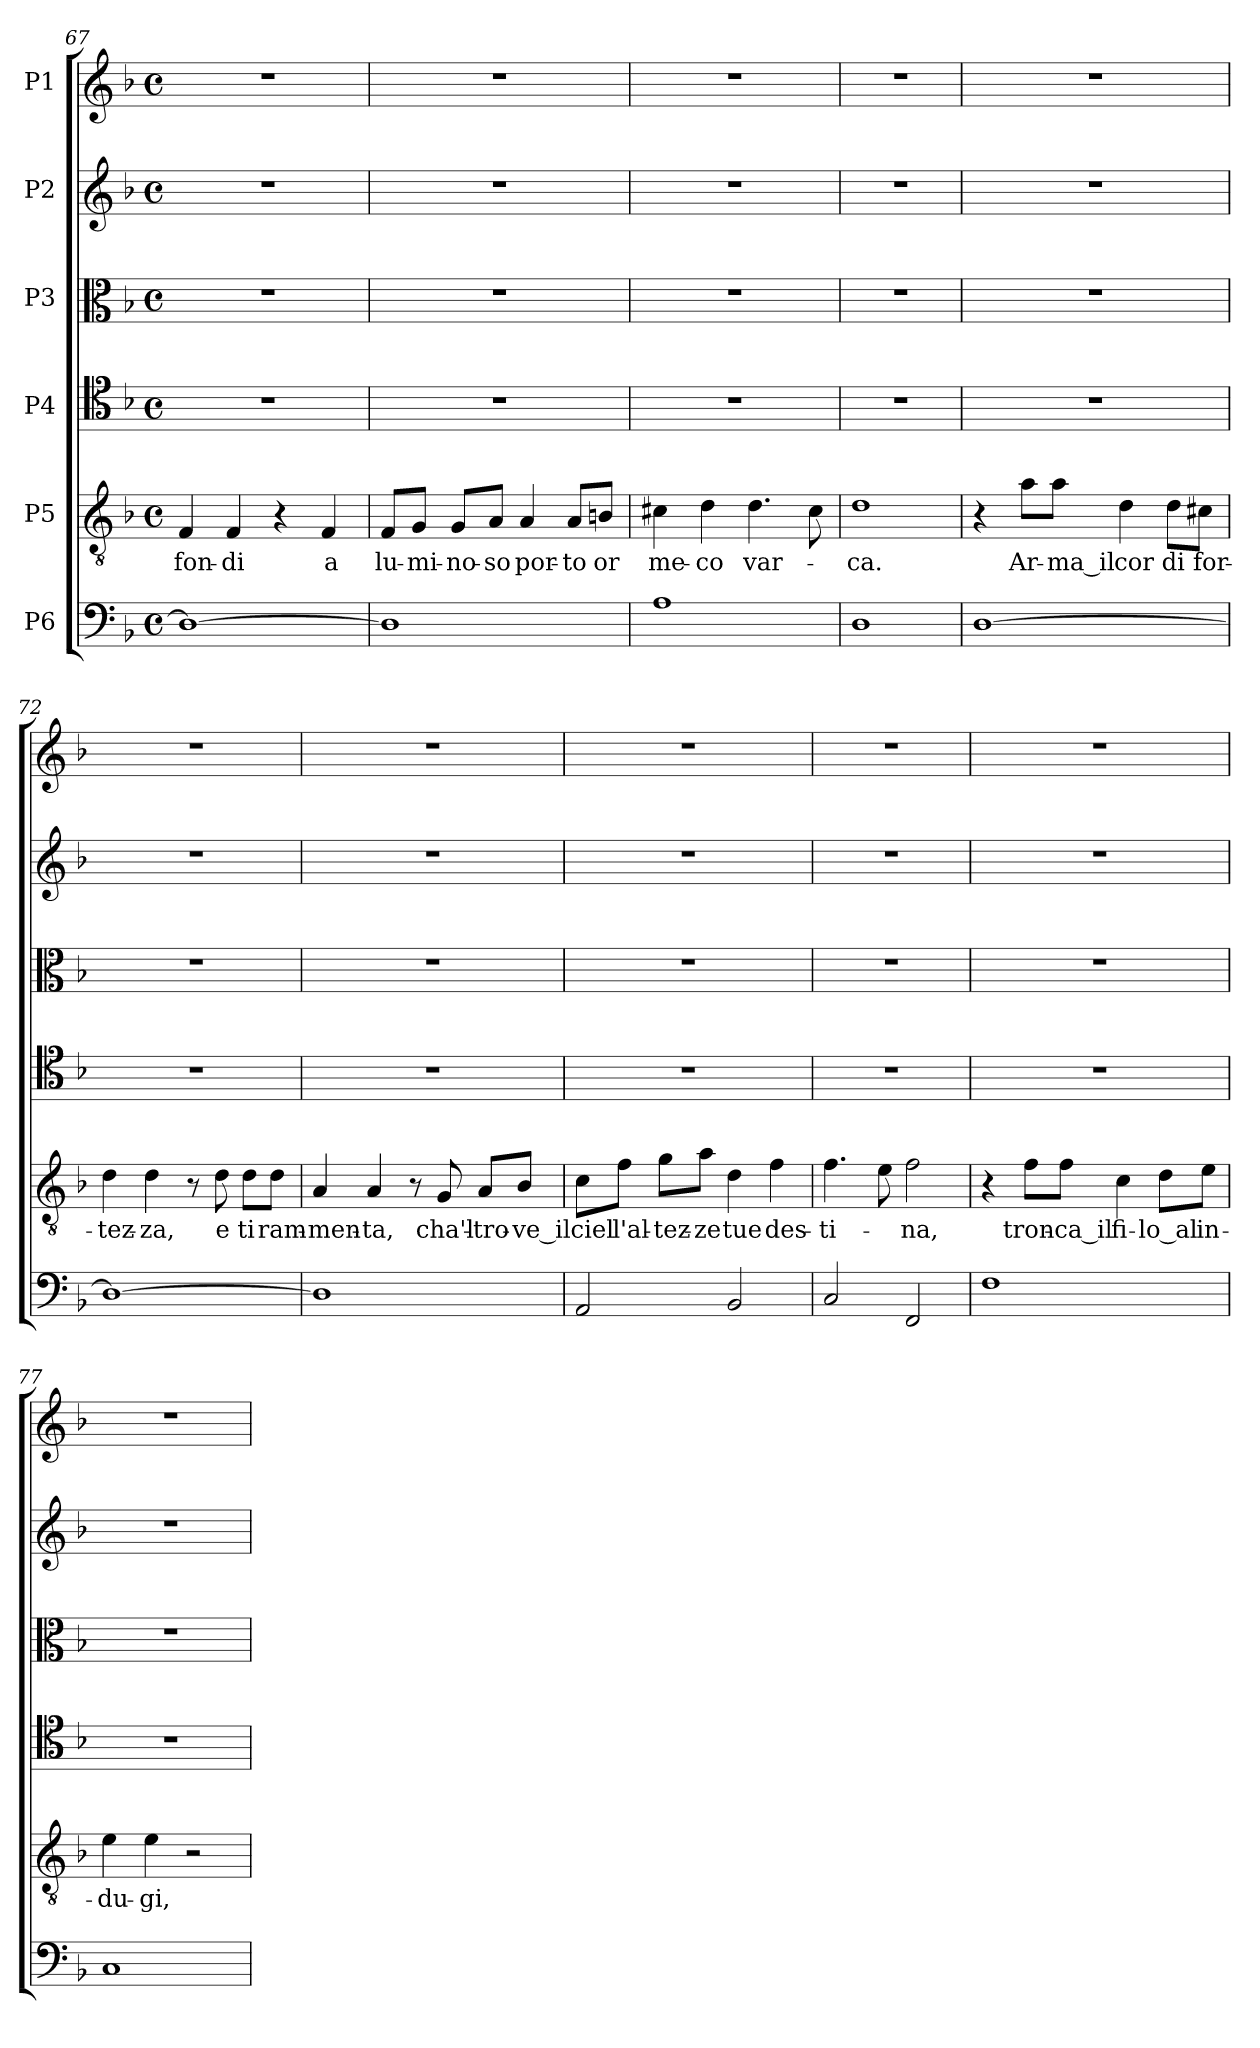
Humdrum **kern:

**kern	**kern	**text	**kern	**kern	**kern	**kern
*part6	*part5	*part5	*part4	*part3	*part2	*part1
*staff6	*staff5	*staff5	*staff4	*staff3	*staff2	*staff1
*I"P6	*I"P5	*	*I"P4	*I"P3	*I"P2	*I"P1
*clefF4	*clefGv2	*	*clefC4	*clefC3	*clefG2	*clefG2
*	*ITrd7c12	*	*	*	*	*
*k[b-]	*k[b-]	*	*k[b-]	*k[b-]	*k[b-]	*k[b-]
*F:	*F:	*	*F:	*F:	*F:	*F:
*M4/4	*M4/4	*	*M4/4	*M4/4	*M4/4	*M4/4
*met(c)	*met(c)	*	*met(c)	*met(c)	*met(c)	*met(c)
=67	=67	=67	=67	=67	=67	=67
!	!	!LO:LY:b:color=#000000	!	!	!	!
1Di_	4FFi/	-fon-	1r	1r	1r	1r
!	!	!LO:LY:b:color=#000000	!	!	!	!
.	4FFi/	-di	.	.	.	.
.	4r	.	.	.	.	.
!	!	!LO:LY:b:color=#000000	!	!	!	!
.	4FFi/	a	.	.	.	.
=68	=68	=68	=68	=68	=68	=68
!	!	!LO:LY:b:color=#000000	!	!	!	!
1Di]	8FFi/L	lu-	1r	1r	1r	1r
!	!	!LO:LY:b:color=#000000	!	!	!	!
.	8GGi/J	-mi-	.	.	.	.
!	!	!LO:LY:b:color=#000000	!	!	!	!
.	8GGi/L	-no-	.	.	.	.
!	!	!LO:LY:b:color=#000000	!	!	!	!
.	8AAi/J	-so	.	.	.	.
!	!	!LO:LY:b:color=#000000	!	!	!	!
.	4AAi/	por-	.	.	.	.
!	!	!LO:LY:b:color=#000000	!	!	!	!
.	8AAi/L	-to	.	.	.	.
!	!	!LO:LY:b:color=#000000	!	!	!	!
.	8BBni/J	or	.	.	.	.
=69	=69	=69	=69	=69	=69	=69
!	!	!LO:LY:b:color=#000000	!	!	!	!
1Ai	4C#Xi\	me-	1r	1r	1r	1r
!	!	!LO:LY:b:color=#000000	!	!	!	!
.	4Di\	-co	.	.	.	.
!	!	!LO:LY:b:color=#000000	!	!	!	!
.	4.Di\	var-	.	.	.	.
.	8C#i\	.	.	.	.	.
=70	=70	=70	=70	=70	=70	=70
!	!	!LO:LY:b:color=#000000	!	!	!	!
1Di	1Di	-ca.	1r	1r	1r	1r
=71	=71	=71	=71	=71	=71	=71
[1Di	4r	.	1r	1r	1r	1r
!	!	!LO:LY:b:color=#000000	!	!	!	!
.	8Ai\L	Ar-	.	.	.	.
!	!	!LO:LY:b:color=#000000	!	!	!	!
.	8Ai\J	-ma_il	.	.	.	.
!	!	!LO:LY:b:color=#000000	!	!	!	!
.	4Di\	cor	.	.	.	.
!	!	!LO:LY:b:color=#000000	!	!	!	!
.	8Di\L	di	.	.	.	.
!	!	!LO:LY:b:color=#000000	!	!	!	!
.	8C#Xi\J	for-	.	.	.	.
!!LO:LB:g=z
=72	=72	=72	=72	=72	=72	=72
!	!	!LO:LY:b:color=#000000	!	!	!	!
1Di_	4Di\	-tez-	1r	1r	1r	1r
!	!	!LO:LY:b:color=#000000	!	!	!	!
.	4Di\	-za,	.	.	.	.
.	8r	.	.	.	.	.
!	!	!LO:LY:b:color=#000000	!	!	!	!
.	8Di\	e	.	.	.	.
!	!	!LO:LY:b:color=#000000	!	!	!	!
.	8Di\L	ti	.	.	.	.
!	!	!LO:LY:b:color=#000000	!	!	!	!
.	8Di\J	ram-	.	.	.	.
=73	=73	=73	=73	=73	=73	=73
!	!	!LO:LY:b:color=#000000	!	!	!	!
1Di]	4AAi/	-men-	1r	1r	1r	1r
!	!	!LO:LY:b:color=#000000	!	!	!	!
.	4AAi/	-ta,	.	.	.	.
.	8r	.	.	.	.	.
!	!	!LO:LY:b:color=#000000	!	!	!	!
.	8GGi/	cha'l-	.	.	.	.
!	!	!LO:LY:b:color=#000000	!	!	!	!
.	8AAi/L	-tro-	.	.	.	.
!	!	!LO:LY:b:color=#000000	!	!	!	!
.	8BB-i/J	-ve_il	.	.	.	.
=74	=74	=74	=74	=74	=74	=74
!	!	!LO:LY:b:color=#000000	!	!	!	!
2AAi/	8Ci\L	ciel	1r	1r	1r	1r
!	!	!LO:LY:b:color=#000000	!	!	!	!
.	8Fi\J	l'al-	.	.	.	.
!	!	!LO:LY:b:color=#000000	!	!	!	!
.	8Gi\L	-tez-	.	.	.	.
!	!	!LO:LY:b:color=#000000	!	!	!	!
.	8Ai\J	-ze	.	.	.	.
!	!	!LO:LY:b:color=#000000	!	!	!	!
2BB-i/	4Di\	tue	.	.	.	.
!	!	!LO:LY:b:color=#000000	!	!	!	!
.	4Fi\	des-	.	.	.	.
=75	=75	=75	=75	=75	=75	=75
!	!	!LO:LY:b:color=#000000	!	!	!	!
2Ci/	4.Fi\	-ti-	1r	1r	1r	1r
.	8Ei\	.	.	.	.	.
!	!	!LO:LY:b:color=#000000	!	!	!	!
2FFi/	2Fi\	-na,	.	.	.	.
=76	=76	=76	=76	=76	=76	=76
1Fi	4r	.	1r	1r	1r	1r
!	!	!LO:LY:b:color=#000000	!	!	!	!
.	8Fi\L	tron-	.	.	.	.
!	!	!LO:LY:b:color=#000000	!	!	!	!
.	8Fi\J	-ca_il	.	.	.	.
!	!	!LO:LY:b:color=#000000	!	!	!	!
.	4Ci\	fi-	.	.	.	.
!	!	!LO:LY:b:color=#000000	!	!	!	!
.	8Di\L	-lo_al	.	.	.	.
!	!	!LO:LY:b:color=#000000	!	!	!	!
.	8Ei\J	in-	.	.	.	.
!!LO:LB:g=z
=77	=77	=77	=77	=77	=77	=77
!	!	!LO:LY:b:color=#000000	!	!	!	!
1Ci	4Ei\	-du-	1r	1r	1r	1r
!	!	!LO:LY:b:color=#000000	!	!	!	!
.	4Ei\	-gi,	.	.	.	.
.	2r	.	.	.	.	.
=	=	=	=	=	=	=
*-	*-	*-	*-	*-	*-	*-
